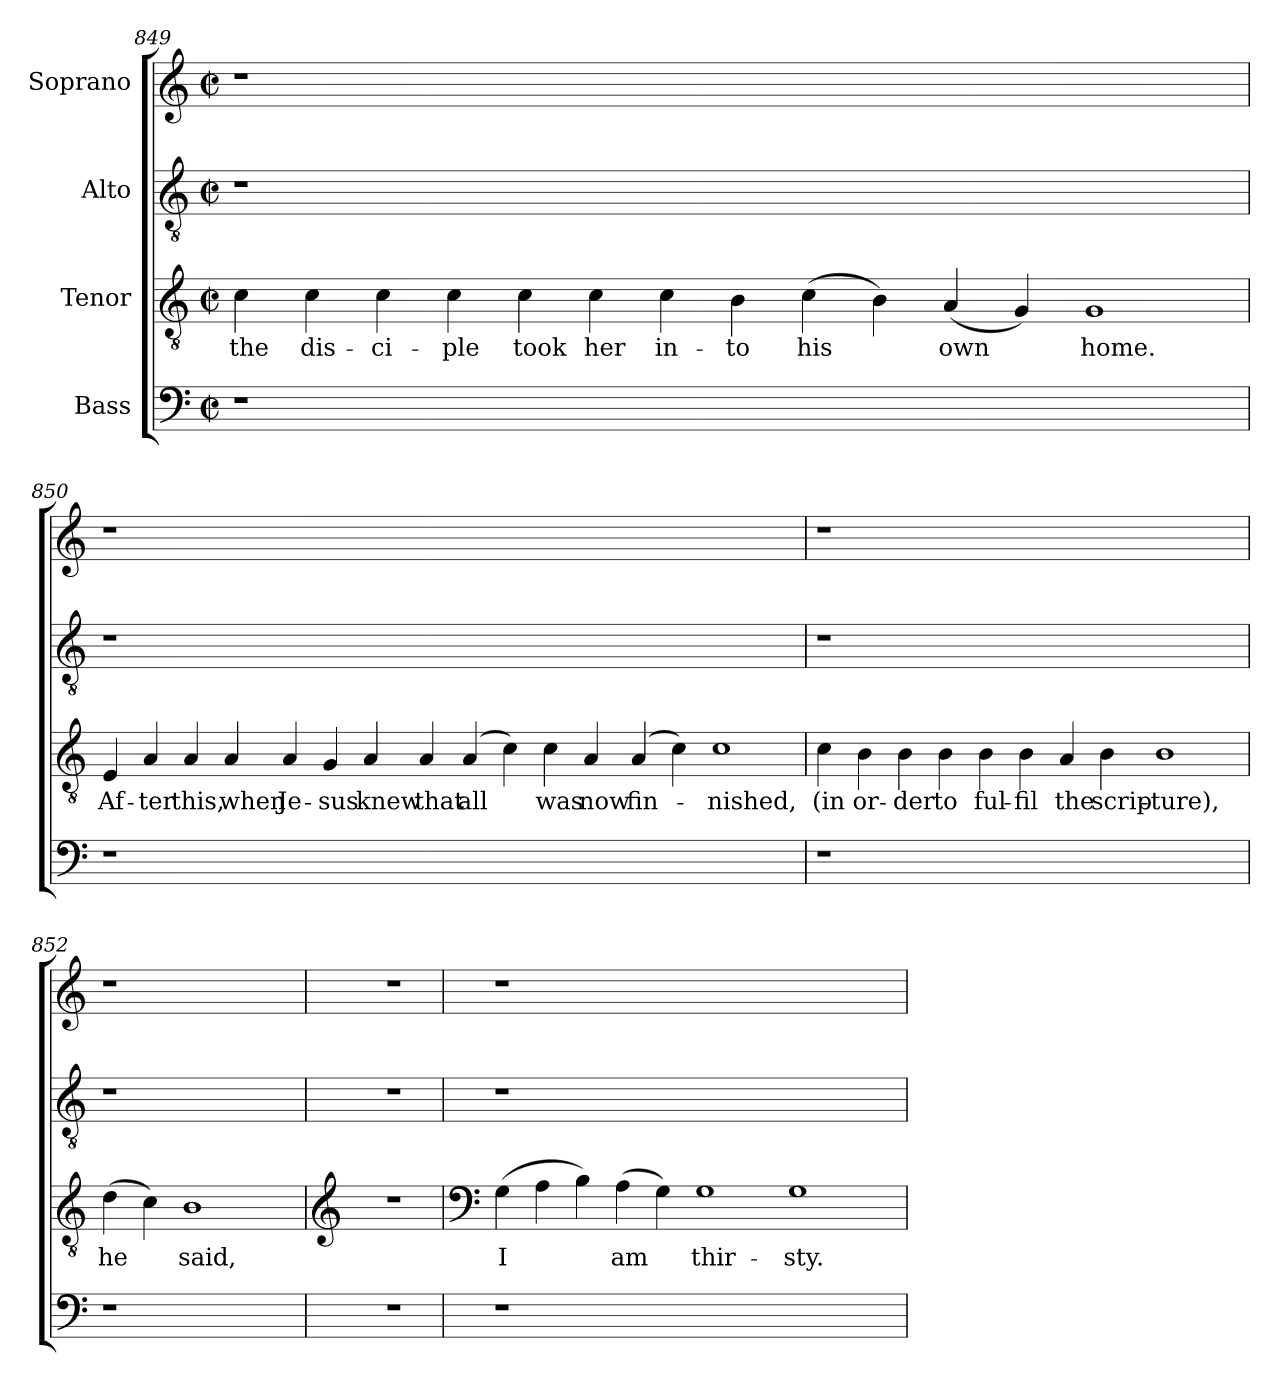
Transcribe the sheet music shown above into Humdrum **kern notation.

**kern	**kern	**text	**kern	**kern
*part4	*part3	*part3	*part2	*part1
*staff4	*staff3	*staff3	*staff2	*staff1
*I"Bass	*I"Tenor	*	*I"Alto	*I"Soprano
*clefF4	*clefGv2	*	*clefGv2	*clefG2
*	*ITrd7c12	*	*ITrd7c12	*
*k[]	*k[]	*	*k[]	*k[]
*C:	*C:	*	*C:	*C:
*M2/2	*M2/2	*	*M2/2	*M2/2
*met(c|)	*met(c|)	*	*met(c|)	*met(c|)
=849	=849	=849	=849	=849
!LO:N:vis=1	!	!	!	!
!	!	!LO:LY:b:color=#000000	!LO:N:vis=1	!LO:N:vis=1
1r	4Ci\	the	1r	1r
!	!	!LO:LY:b:color=#000000	!	!
.	4Ci\	dis-	.	.
!	!	!LO:LY:b:color=#000000	!	!
.	4Ci\	-ci-	.	.
!	!	!LO:LY:b:color=#000000	!	!
.	4Ci\	-ple	.	.
!	!	!LO:LY:b:color=#000000	!	!
0.ryy	4Ci\	took	0.ryy	0.ryy
!	!	!LO:LY:b:color=#000000	!	!
.	4Ci\	her	.	.
!	!	!LO:LY:b:color=#000000	!	!
.	4Ci\	in-	.	.
!	!	!LO:LY:b:color=#000000	!	!
.	4BBi\	-to	.	.
!	!	!LO:LY:b:color=#000000	!	!
.	(4Ci\	his	.	.
.	4BBi\)	.	.	.
!	!	!LO:LY:b:color=#000000	!	!
.	(4AAi/	own	.	.
.	4GGi/)	.	.	.
!	!	!LO:LY:b:color=#000000	!	!
.	1GGi	home.	.	.
!!LO:LB:g=z
=850	=850	=850	=850	=850
!LO:N:vis=1	!	!	!	!
!	!	!LO:LY:b:color=#000000	!LO:N:vis=1	!LO:N:vis=1
1r	4EEi/	Af-	1r	1r
!	!	!LO:LY:b:color=#000000	!	!
.	4AAi/	-ter	.	.
!	!	!LO:LY:b:color=#000000	!	!
.	4AAi/	this,	.	.
!	!	!LO:LY:b:color=#000000	!	!
.	4AAi/	when	.	.
!	!	!LO:LY:b:color=#000000	!	!
2%7ryy	4AAi/	Je-	2%7ryy	2%7ryy
!	!	!LO:LY:b:color=#000000	!	!
.	4GGi/	-sus	.	.
!	!	!LO:LY:b:color=#000000	!	!
.	4AAi/	knew	.	.
!	!	!LO:LY:b:color=#000000	!	!
.	4AAi/	that	.	.
!	!	!LO:LY:b:color=#000000	!	!
.	(4AAi/	all	.	.
.	4Ci\)	.	.	.
!	!	!LO:LY:b:color=#000000	!	!
.	4Ci\	was	.	.
!	!	!LO:LY:b:color=#000000	!	!
.	4AAi/	now	.	.
!	!	!LO:LY:b:color=#000000	!	!
.	(4AAi/	fin-	.	.
.	4Ci\)	.	.	.
!	!	!LO:LY:b:color=#000000	!	!
.	1Ci	-nished,	.	.
=851	=851	=851	=851	=851
!LO:N:vis=1	!	!	!	!
!	!	!LO:LY:b:color=#000000	!LO:N:vis=1	!LO:N:vis=1
1r	4Ci\	(in	1r	1r
!	!	!LO:LY:b:color=#000000	!	!
.	4BBi\	or-	.	.
!	!	!LO:LY:b:color=#000000	!	!
.	4BBi\	-der	.	.
!	!	!LO:LY:b:color=#000000	!	!
.	4BBi\	to	.	.
!	!	!LO:LY:b:color=#000000	!	!
0ryy	4BBi\	ful-	0ryy	0ryy
!	!	!LO:LY:b:color=#000000	!	!
.	4BBi\	-fil	.	.
!	!	!LO:LY:b:color=#000000	!	!
.	4AAi/	the	.	.
!	!	!LO:LY:b:color=#000000	!	!
.	4BBi\	scrip-	.	.
!	!	!LO:LY:b:color=#000000	!	!
.	1BBi	-ture),	.	.
=852	=852	=852	=852	=852
!LO:N:vis=1	!	!	!	!
!	!	!LO:LY:b:color=#000000	!LO:N:vis=1	!LO:N:vis=1
1r	(4Di\	he	1r	1r
.	4Ci\)	.	.	.
!	!	!LO:LY:b:color=#000000	!	!
.	1BBi	said,	.	.
2ryy	.	.	2ryy	2ryy
!!LO:LB:g=z
=853	=853	=853	=853	=853
*	*stria0	*	*	*
*	*clefG2	*	*	*
1r	1r	.	1r	1r
=854	=854	=854	=854	=854
*	*clefF4	*	*	*
!LO:N:vis=1	!	!	!	!
!	!	!LO:LY:b:color=#000000	!LO:N:vis=1	!LO:N:vis=1
1r	(4GGi\	I	1r	1r
.	4AAi\	.	.	.
.	4BBi\)	.	.	.
!	!	!LO:LY:b:color=#000000	!	!
.	(4AAi\	am	.	.
0ryy	4GGi\)	.	0ryy	0ryy
!	!	!LO:LY:b:color=#000000	!	!
.	1GGi	thir-	.	.
!	!	!LO:LY:b:color=#000000	!	!
.	1GGi	-sty.	.	.
4ryy	.	.	4ryy	4ryy
=	=	=	=	=
*-	*-	*-	*-	*-
